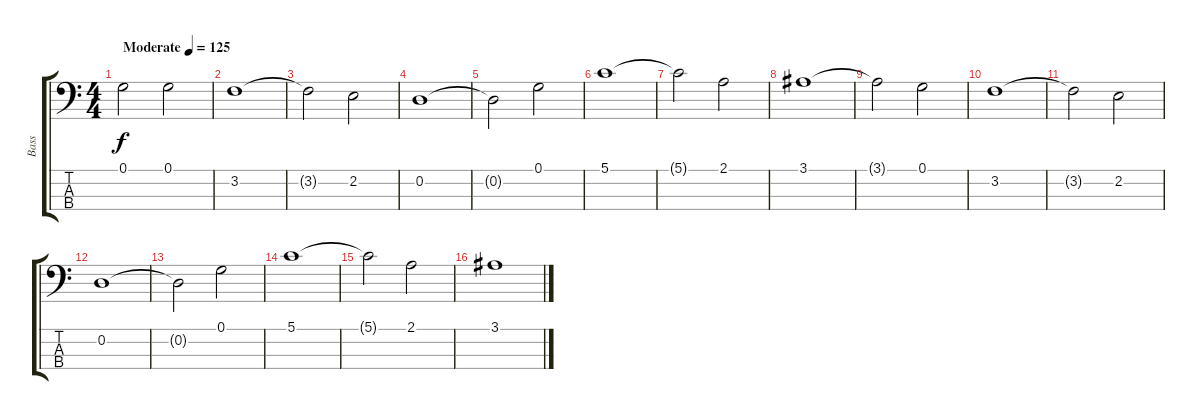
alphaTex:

\track ("Bass" "Bass") {instrument electricbassfinger}
\staff {score tabs}
\tuning (G2 D2 A1 E1) {hide}
\ts (4 4)
\tempo (125 "Moderate")
\clef f4
\ks c
0.1.2{dy f instrument electricbassfinger} 0.1.2 |
3.2.1 |
3.2{t}.2 2.2.2 |
0.2.1 |
0.2{t}.2 0.1.2 |
5.1.1 |
5.1{t}.2 2.1.2 |
3.1.1 |
3.1{t}.2 0.1.2 |
3.2.1 |
3.2{t}.2 2.2.2 |
0.2.1 |
0.2{t}.2 0.1.2 |
5.1.1 |
5.1{t}.2 2.1.2 |
3.1.1
